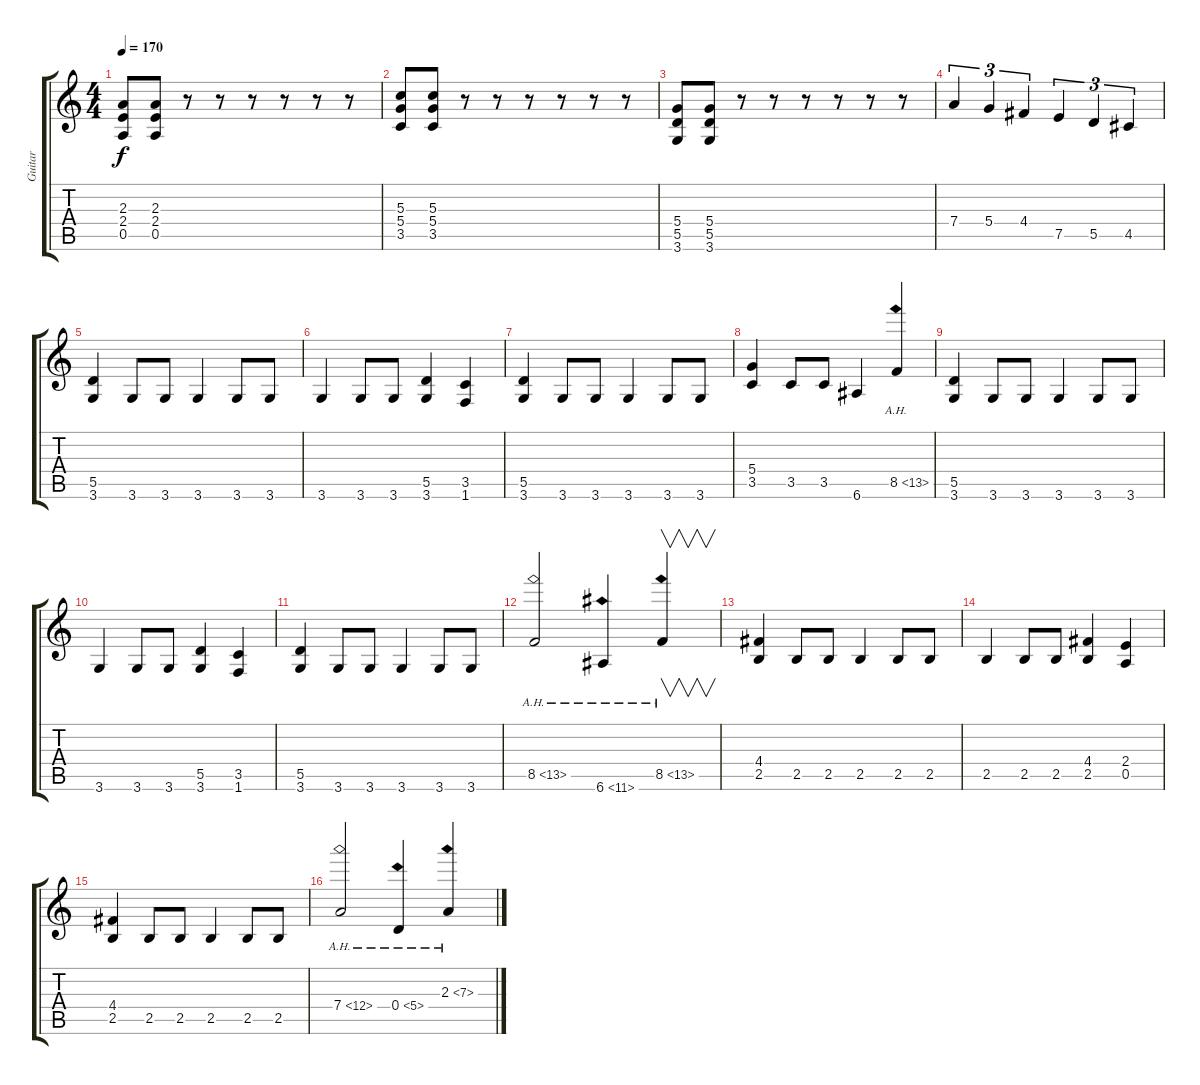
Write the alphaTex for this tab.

\track ("Guitar" "Guitar") {instrument overdrivenguitar}
\staff {score tabs}
\tuning (E4 B3 G3 D3 A2 E2) {hide}
\ts (4 4)
\tempo 170
\clef g2
\ks c
(2.3 2.4 0.5).8{dy f} (2.3 2.4 0.5).8 r.8 r.8 r.8 r.8 r.8 r.8 |
(5.3 5.4 3.5).8 (5.3 5.4 3.5).8 r.8 r.8 r.8 r.8 r.8 r.8 |
(5.4 5.5 3.6).8 (5.4 5.5 3.6).8 r.8 r.8 r.8 r.8 r.8 r.8 |
7.4.4{tu (3 2)} 5.4.4{tu (3 2)} 4.4.4{tu (3 2)} 7.5.4{tu (3 2)} 5.5.4{tu (3 2)} 4.5.4{tu (3 2)} |
(5.5 3.6).4 3.6.8 3.6.8 3.6.4 3.6.8 3.6.8 |
3.6.4 3.6.8 3.6.8 (5.5 3.6).4 (3.5 1.6).4 |
(5.5 3.6).4 3.6.8 3.6.8 3.6.4 3.6.8 3.6.8 |
(5.4 3.5).4 3.5.8 3.5.8 6.6.4 8.5{ah 5}.4 |
(5.5 3.6).4 3.6.8 3.6.8 3.6.4 3.6.8 3.6.8 |
3.6.4 3.6.8 3.6.8 (5.5 3.6).4 (3.5 1.6).4 |
(5.5 3.6).4 3.6.8 3.6.8 3.6.4 3.6.8 3.6.8 |
8.5{ah 5}.2 6.6{ah 5}.4 8.5{ah 5}.4{v} |
(4.4 2.5).4 2.5.8 2.5.8 2.5.4 2.5.8 2.5.8 |
2.5.4 2.5.8 2.5.8 (4.4 2.5).4 (2.4 0.5).4 |
(4.4 2.5).4 2.5.8 2.5.8 2.5.4 2.5.8 2.5.8 |
7.4{ah 5}.2 0.4{ah 5}.4 2.3{ah 5}.4
